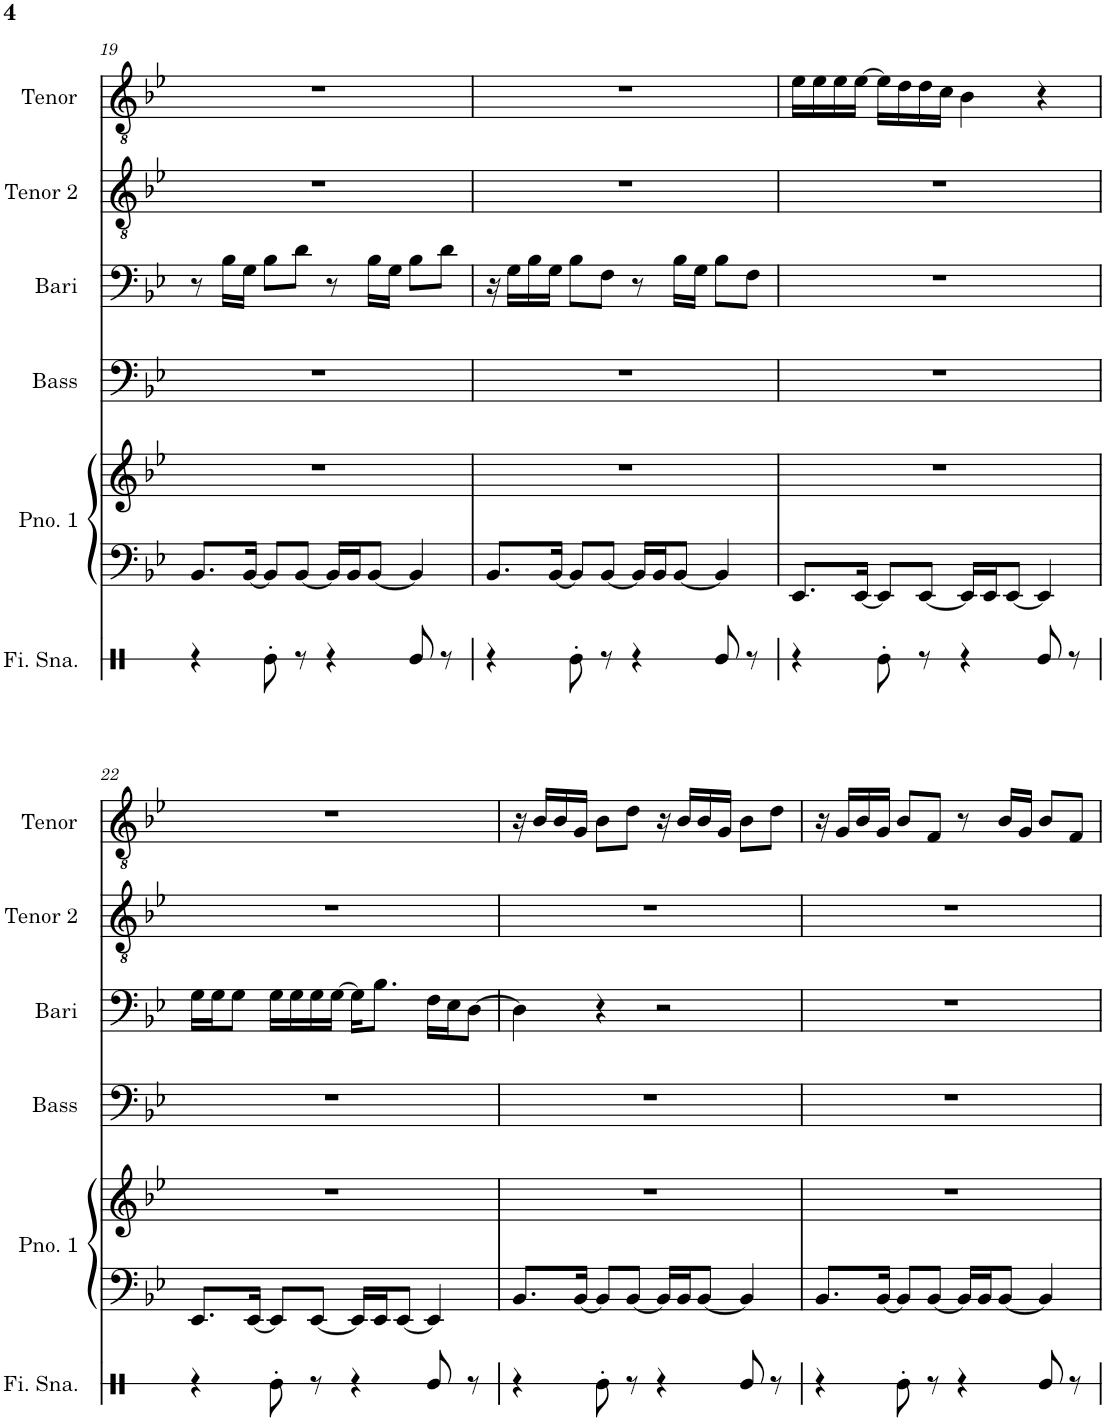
**kern	**kern	**kern	**kern	**kern	**kern	**kern
*part6	*part5	*part5	*part4	*part3	*part2	*part1
*staff7	*staff6	*staff5	*staff4	*staff3	*staff2	*staff1
*I"Finger Snap	*I"Piano 1	*	*I"Bass	*I"Baritone	*I"Tenor 2	*I"Tenor
*I'Fi. Sna.	*I'Pno. 1	*	*I'Bass	*I'Bari	*I'Tenor 2	*I'Tenor
!!LO:PB:g=z
*clefX	*clefF4	*clefG2	*clefF4	*clefF4	*clefGv2	*clefGv2
*k[]	*k[b-e-]	*k[b-e-]	*k[b-e-]	*k[b-e-]	*k[b-e-]	*k[b-e-]
*M4/4	*M4/4	*M4/4	*M4/4	*M4/4	*M4/4	*M4/4
=19	=19	=19	=19	=19	=19	=19
4r	8.BB-/L	1r	1r	8r	1r	1r
.	.	.	.	16B-\LL	.	.
.	[16BB-/Jk	.	.	16G\JJ	.	.
8Re'\	8BB-/L]	.	.	8B-\L	.	.
8r	[8BB-/J	.	.	8d\J	.	.
4r	16BB-/LL]	.	.	8r	.	.
.	16BB-/J	.	.	.	.	.
.	[8BB-/J	.	.	16B-\LL	.	.
.	.	.	.	16G\JJ	.	.
8Re/	4BB-/]	.	.	8B-\L	.	.
8r	.	.	.	8d\J	.	.
=20	=20	=20	=20	=20	=20	=20
4r	8.BB-/L	1r	1r	16r	1r	1r
.	.	.	.	16G\LL	.	.
.	.	.	.	16B-\	.	.
.	[16BB-/Jk	.	.	16G\JJ	.	.
8Re'\	8BB-/L]	.	.	8B-\L	.	.
8r	[8BB-/J	.	.	8F\J	.	.
4r	16BB-/LL]	.	.	8r	.	.
.	16BB-/J	.	.	.	.	.
.	[8BB-/J	.	.	16B-\LL	.	.
.	.	.	.	16G\JJ	.	.
8Re/	4BB-/]	.	.	8B-\L	.	.
8r	.	.	.	8F\J	.	.
=21	=21	=21	=21	=21	=21	=21
4r	8.EE-/L	1r	1r	1r	1r	16e-\LL
.	.	.	.	.	.	16e-\
.	.	.	.	.	.	16e-\
.	[16EE-/Jk	.	.	.	.	[16e-\JJ
8Re'\	8EE-/L]	.	.	.	.	16e-\LL]
.	.	.	.	.	.	16d\
8r	[8EE-/J	.	.	.	.	16d\
.	.	.	.	.	.	16c\JJ
4r	16EE-/LL]	.	.	.	.	4B-\
.	16EE-/J	.	.	.	.	.
.	[8EE-/J	.	.	.	.	.
8Re/	4EE-/]	.	.	.	.	4r
8r	.	.	.	.	.	.
!!LO:LB:g=z
=22	=22	=22	=22	=22	=22	=22
4r	8.EE-/L	1r	1r	16G\LL	1r	1r
.	.	.	.	16G\J	.	.
.	.	.	.	8G\J	.	.
.	[16EE-/Jk	.	.	.	.	.
8Re'\	8EE-/L]	.	.	16G\LL	.	.
.	.	.	.	16G\	.	.
8r	[8EE-/J	.	.	16G\	.	.
.	.	.	.	[16G\JJ	.	.
4r	16EE-/LL]	.	.	16G\KL]	.	.
.	16EE-/J	.	.	8.B-\J	.	.
.	[8EE-/J	.	.	.	.	.
8Re/	4EE-/]	.	.	16F\LL	.	.
.	.	.	.	16E-\J	.	.
8r	.	.	.	[8D\J	.	.
=23	=23	=23	=23	=23	=23	=23
4r	8.BB-/L	1r	1r	4D\]	1r	16r
.	.	.	.	.	.	16B-/LL
.	.	.	.	.	.	16B-/
.	[16BB-/Jk	.	.	.	.	16G/JJ
8Re'\	8BB-/L]	.	.	4r	.	8B-\L
8r	[8BB-/J	.	.	.	.	8d\J
4r	16BB-/LL]	.	.	2r	.	16r
.	16BB-/J	.	.	.	.	16B-/LL
.	[8BB-/J	.	.	.	.	16B-/
.	.	.	.	.	.	16G/JJ
8Re/	4BB-/]	.	.	.	.	8B-\L
8r	.	.	.	.	.	8d\J
=24	=24	=24	=24	=24	=24	=24
4r	8.BB-/L	1r	1r	1r	1r	16r
.	.	.	.	.	.	16G/LL
.	.	.	.	.	.	16B-/
.	[16BB-/Jk	.	.	.	.	16G/JJ
8Re'\	8BB-/L]	.	.	.	.	8B-/L
8r	[8BB-/J	.	.	.	.	8F/J
4r	16BB-/LL]	.	.	.	.	8r
.	16BB-/J	.	.	.	.	.
.	[8BB-/J	.	.	.	.	16B-/LL
.	.	.	.	.	.	16G/JJ
8Re/	4BB-/]	.	.	.	.	8B-/L
8r	.	.	.	.	.	8F/J
=	=	=	=	=	=	=
*-	*-	*-	*-	*-	*-	*-
